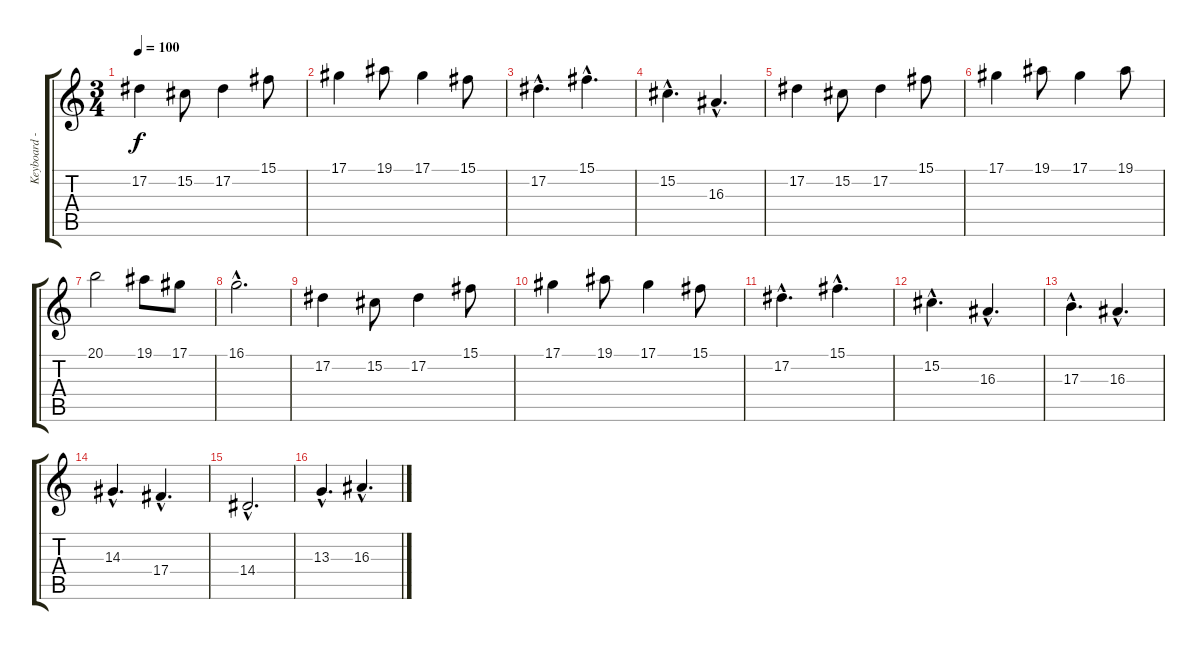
\track ("Keyboard - Flute" "Keyboard -") {instrument flute}
\staff {score tabs}
\tuning (Eb4 Bb3 Gb3 Db3 Ab2 Eb2) {hide}
\ts (3 4)
\tempo 100
\clef g2
\ks c
17.2.4{dy f instrument flute} 15.2.8 17.2.4 15.1.8 |
17.1.4 19.1.8 17.1.4 15.1.8 |
17.2{hac}.4{d} 15.1{hac}.4{d} |
15.2{hac}.4{d} 16.3{hac}.4{d} |
17.2.4 15.2.8 17.2.4 15.1.8 |
17.1.4 19.1.8 17.1.4 19.1.8 |
20.1.2 19.1.8 17.1.8 |
16.1{hac}.2{d} |
17.2.4 15.2.8 17.2.4 15.1.8 |
17.1.4 19.1.8 17.1.4 15.1.8 |
17.2{hac}.4{d} 15.1{hac}.4{d} |
15.2{hac}.4{d} 16.3{hac}.4{d} |
17.3{hac}.4{d} 16.3{hac}.4{d} |
14.3{hac}.4{d} 17.4{hac}.4{d} |
14.4{hac}.2{d} |
13.3{hac}.4{d} 16.3{hac}.4{d}
